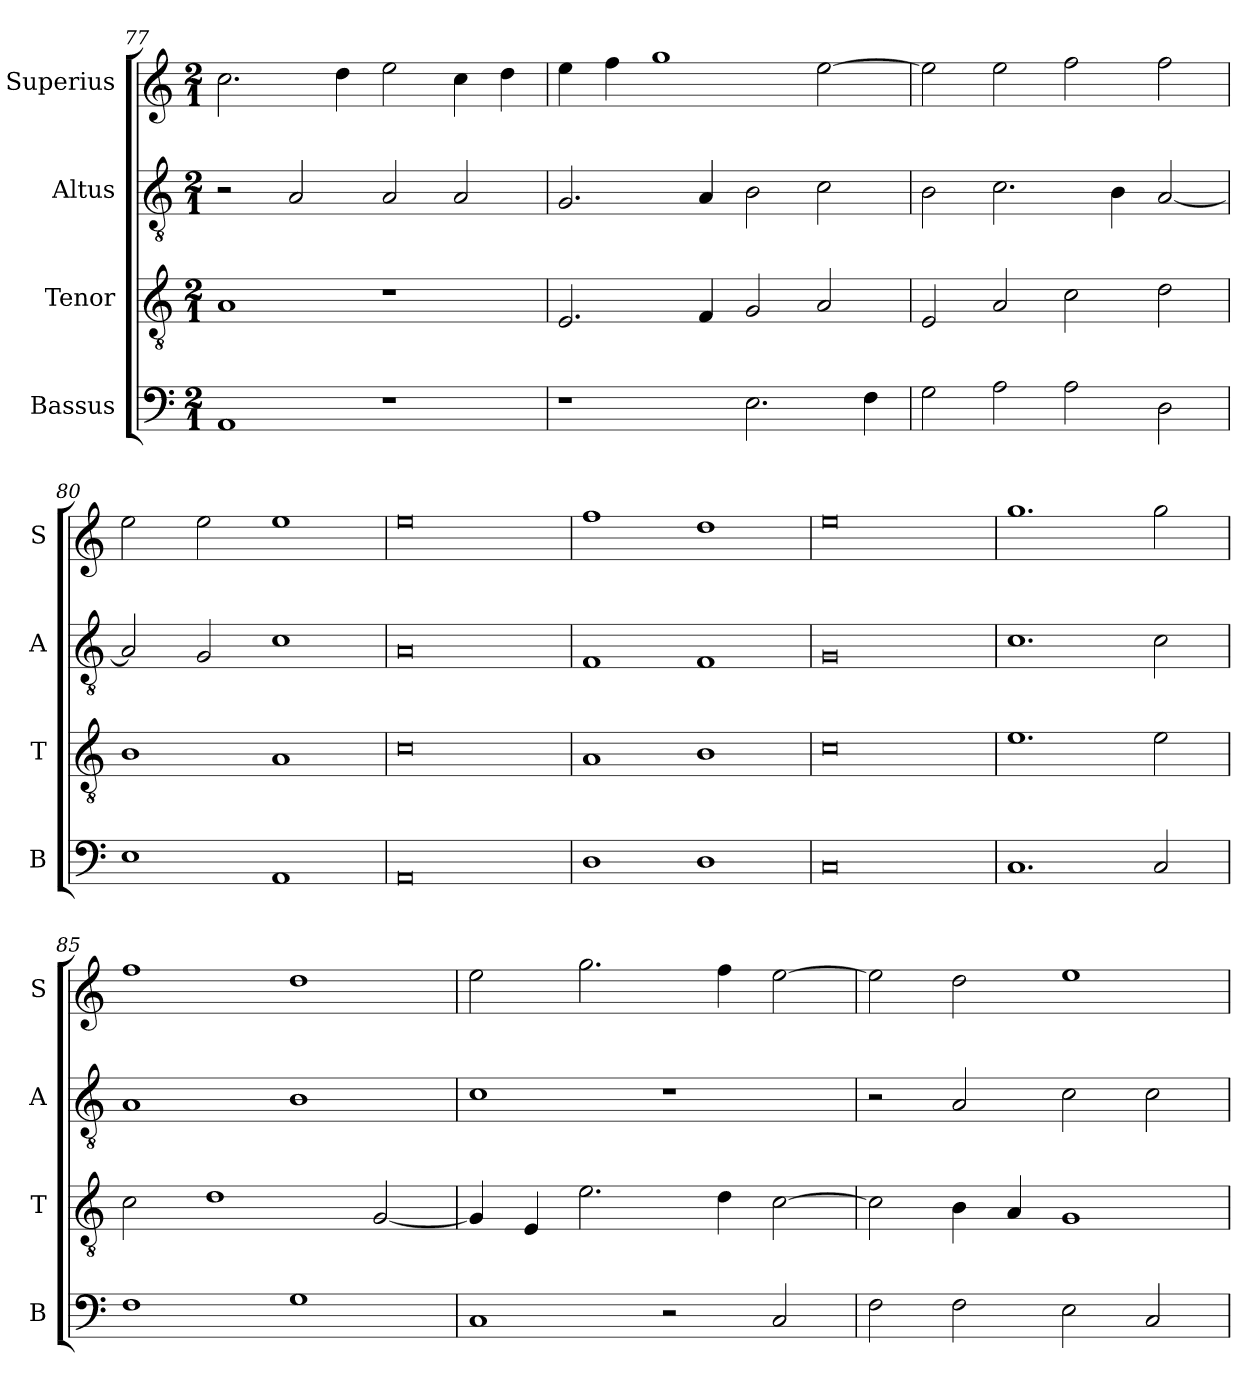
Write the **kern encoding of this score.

**kern	**kern	**kern	**kern
*part4	*part3	*part2	*part1
*staff4	*staff3	*staff2	*staff1
*I"Bassus	*I"Tenor	*I"Altus	*I"Superius
*I'B	*I'T	*I'A	*I'S
*clefF4	*clefGv2	*clefGv2	*clefG2
*k[]	*k[]	*k[]	*k[]
*C:	*C:	*C:	*C:
*M2/1	*M2/1	*M2/1	*M2/1
=77	=77	=77	=77
1AA	1A	2r	2.cc
.	.	2A	.
.	.	.	4dd
1r	1r	2A	2ee
.	.	2A	4cc
.	.	.	4dd
=78	=78	=78	=78
1r	2.E	2.G	4ee
.	.	.	4ff
.	.	.	1gg
.	4F	4A	.
2.E	2G	2B	.
.	2A	2c	[2ee
4F	.	.	.
=79	=79	=79	=79
2G	2E	2B	2ee]
2A	2A	2.c	2ee
2A	2c	.	2ff
.	.	4B	.
2D	2d	[2A	2ff
=80	=80	=80	=80
1E	1B	2A]	2ee
.	.	2G	2ee
1AA	1A	1c	1ee
=81	=81	=81	=81
0AA	0c	0A	0ee
=82	=82	=82	=82
1D	1A	1F	1ff
1D	1B	1F	1dd
=83	=83	=83	=83
0C	0c	0G	0ee
=84	=84	=84	=84
1.C	1.e	1.c	1.gg
2C	2e	2c	2gg
=85	=85	=85	=85
1F	2c	1A	1ff
.	1d	.	.
1G	.	1B	1dd
.	[2G	.	.
=86	=86	=86	=86
1C	4G]	1c	2ee
.	4E	.	.
.	2.e	.	2.gg
2r	.	1r	.
.	4d	.	4ff
2C	[2c	.	[2ee
=87	=87	=87	=87
2F	2c]	2r	2ee]
2F	4B	2A	2dd
.	4A	.	.
2E	1G	2c	1ee
2C	.	2c	.
=	=	=	=
*-	*-	*-	*-
